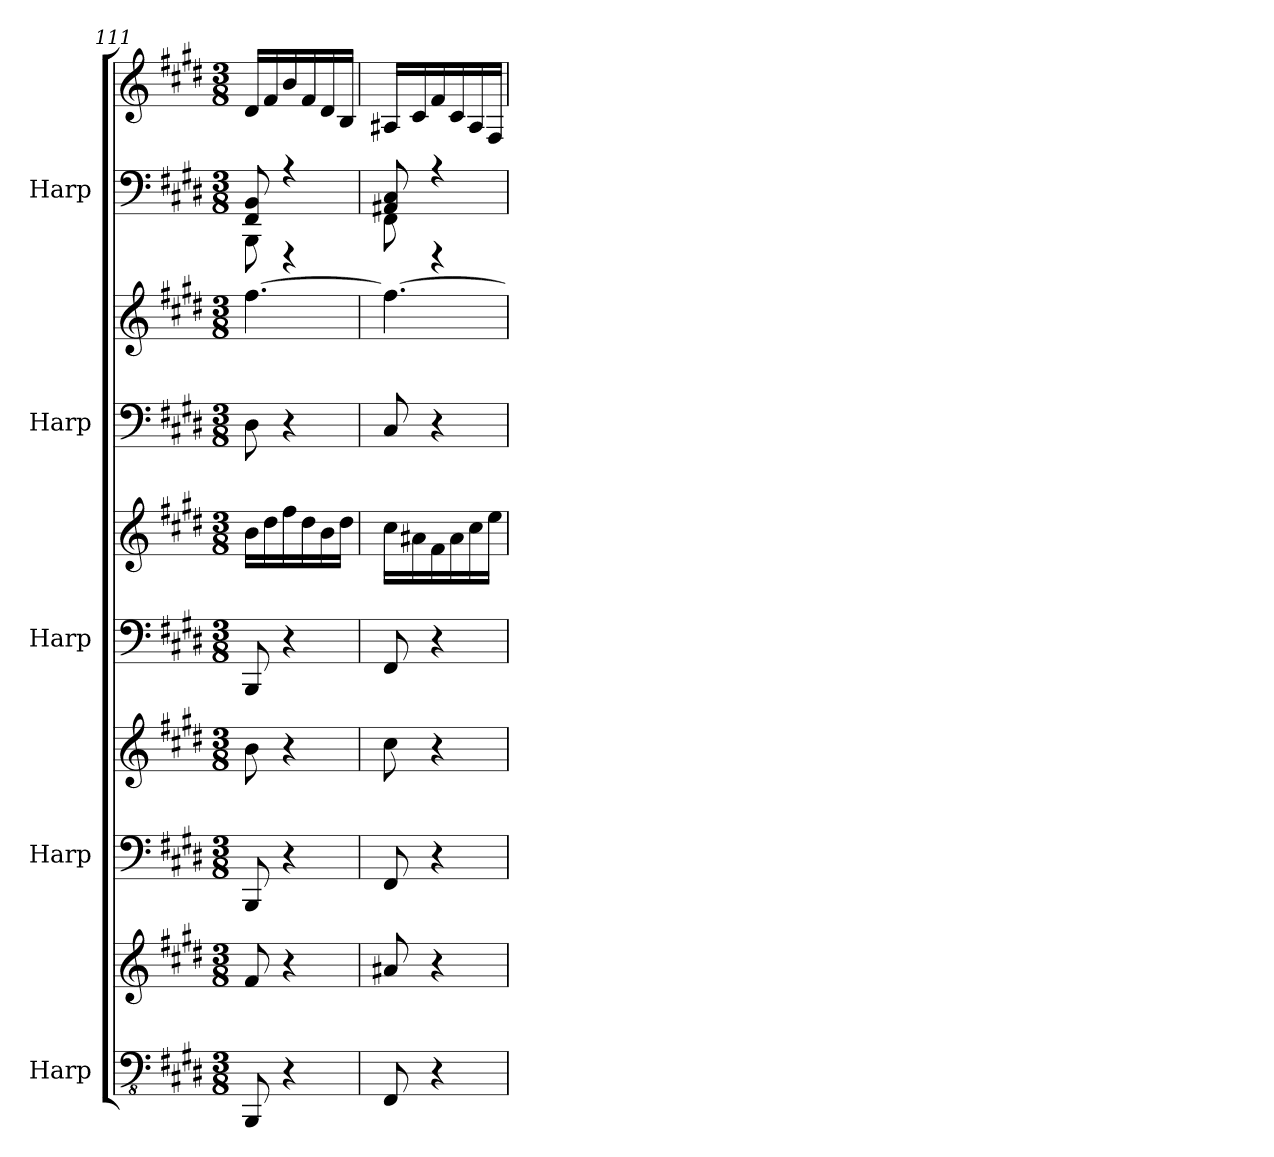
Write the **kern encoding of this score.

**kern	**kern	**kern	**kern	**kern	**kern	**kern	**kern	**kern	**kern
*part5	*part5	*part4	*part4	*part3	*part3	*part2	*part2	*part1	*part1
*staff10	*staff9	*staff8	*staff7	*staff6	*staff5	*staff4	*staff3	*staff2	*staff1
*I"Harp	*	*I"Harp	*	*I"Harp	*	*I"Harp	*	*I"Harp	*
*I'Hp	*	*I'Hp	*	*I'Hp	*	*I'Hp	*	*I'Hp	*
*clefFv4	*clefG2	*clefF4	*clefG2	*clefF4	*clefG2	*clefF4	*clefG2	*clefF4	*clefG2
*k[f#c#g#d#]	*k[f#c#g#d#]	*k[f#c#g#d#]	*k[f#c#g#d#]	*k[f#c#g#d#]	*k[f#c#g#d#]	*k[f#c#g#d#]	*k[f#c#g#d#]	*k[f#c#g#d#]	*k[f#c#g#d#]
*M3/8	*M3/8	*M3/8	*M3/8	*M3/8	*M3/8	*M3/8	*M3/8	*M3/8	*M3/8
=111	=111	=111	=111	=111	=111	=111	=111	=111	=111
*	*	*	*	*	*	*	*	*^	*
8BBBB/	8f#/	8BBB/	8b\	8BBB/	16b\LL	8D#\	[4.ff#\	8FF#/ 8BB/	8BBB\	16d#/LL
.	.	.	.	.	16dd#\	.	.	.	.	16f#/
4r	4r	4r	4r	4r	16ff#\	4r	.	4r	4rFFF	16b/
.	.	.	.	.	16dd#\	.	.	.	.	16f#/
.	.	.	.	.	16b\	.	.	.	.	16d#/
.	.	.	.	.	16dd#\JJ	.	.	.	.	16B/JJ
=112	=112	=112	=112	=112	=112	=112	=112	=112	=112	=112
8FFF#/	8a#X/	8FF#/	8cc#\	8FF#/	16cc#\LL	8C#/	4.ff#\_	8AA#X/ 8C#/	8FF#\	16A#X/LL
.	.	.	.	.	16a#X\	.	.	.	.	16c#/
4r	4r	4r	4r	4r	16f#\	4r	.	4r	4rFFF	16f#/
.	.	.	.	.	16a#\	.	.	.	.	16c#/
.	.	.	.	.	16cc#\	.	.	.	.	16A#/
.	.	.	.	.	16ee\JJ	.	.	.	.	16F#/JJ
*	*	*	*	*	*	*	*	*v	*v	*
=	=	=	=	=	=	=	=	=	=
*-	*-	*-	*-	*-	*-	*-	*-	*-	*-
